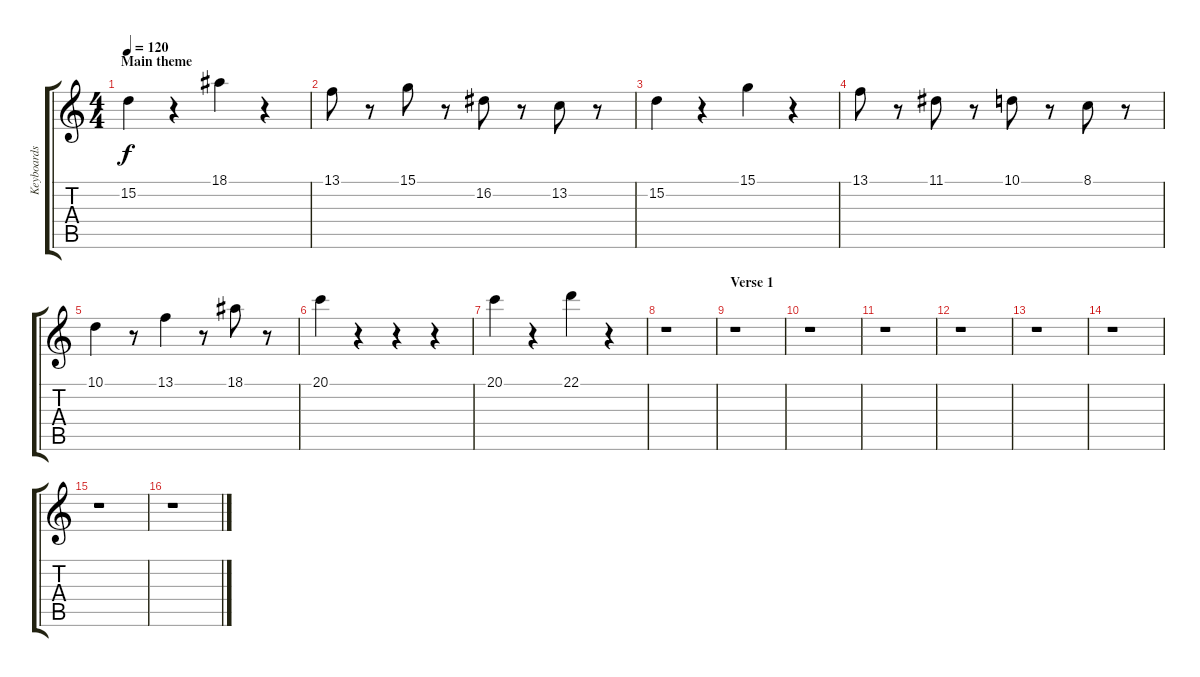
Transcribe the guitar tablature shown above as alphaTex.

\track ("Keyboards" "Keyboards") {instrument acousticgrandpiano}
\staff {score tabs}
\tuning (E4 B3 G3 D3 A2 E2) {hide}
\ts (4 4)
\section ("" "Main theme")
\tempo 120
\clef g2
\ks c
15.2.4{dy f} r.4 18.1.4 r.4 |
13.1.8 r.8 15.1.8 r.8 16.2.8 r.8 13.2.8 r.8 |
15.2.4 r.4 15.1.4 r.4 |
13.1.8 r.8 11.1.8 r.8 10.1.8 r.8 8.1.8 r.8 |
10.1.4 r.8 13.1.4 r.8 18.1.8 r.8 |
20.1.4 r.4 r.4 r.4 |
20.1.4 r.4 22.1.4 r.4 |
r.1 |
\section ("" "Verse 1")
r.1 |
r.1 |
r.1 |
r.1 |
r.1 |
r.1 |
r.1 |
r.1
